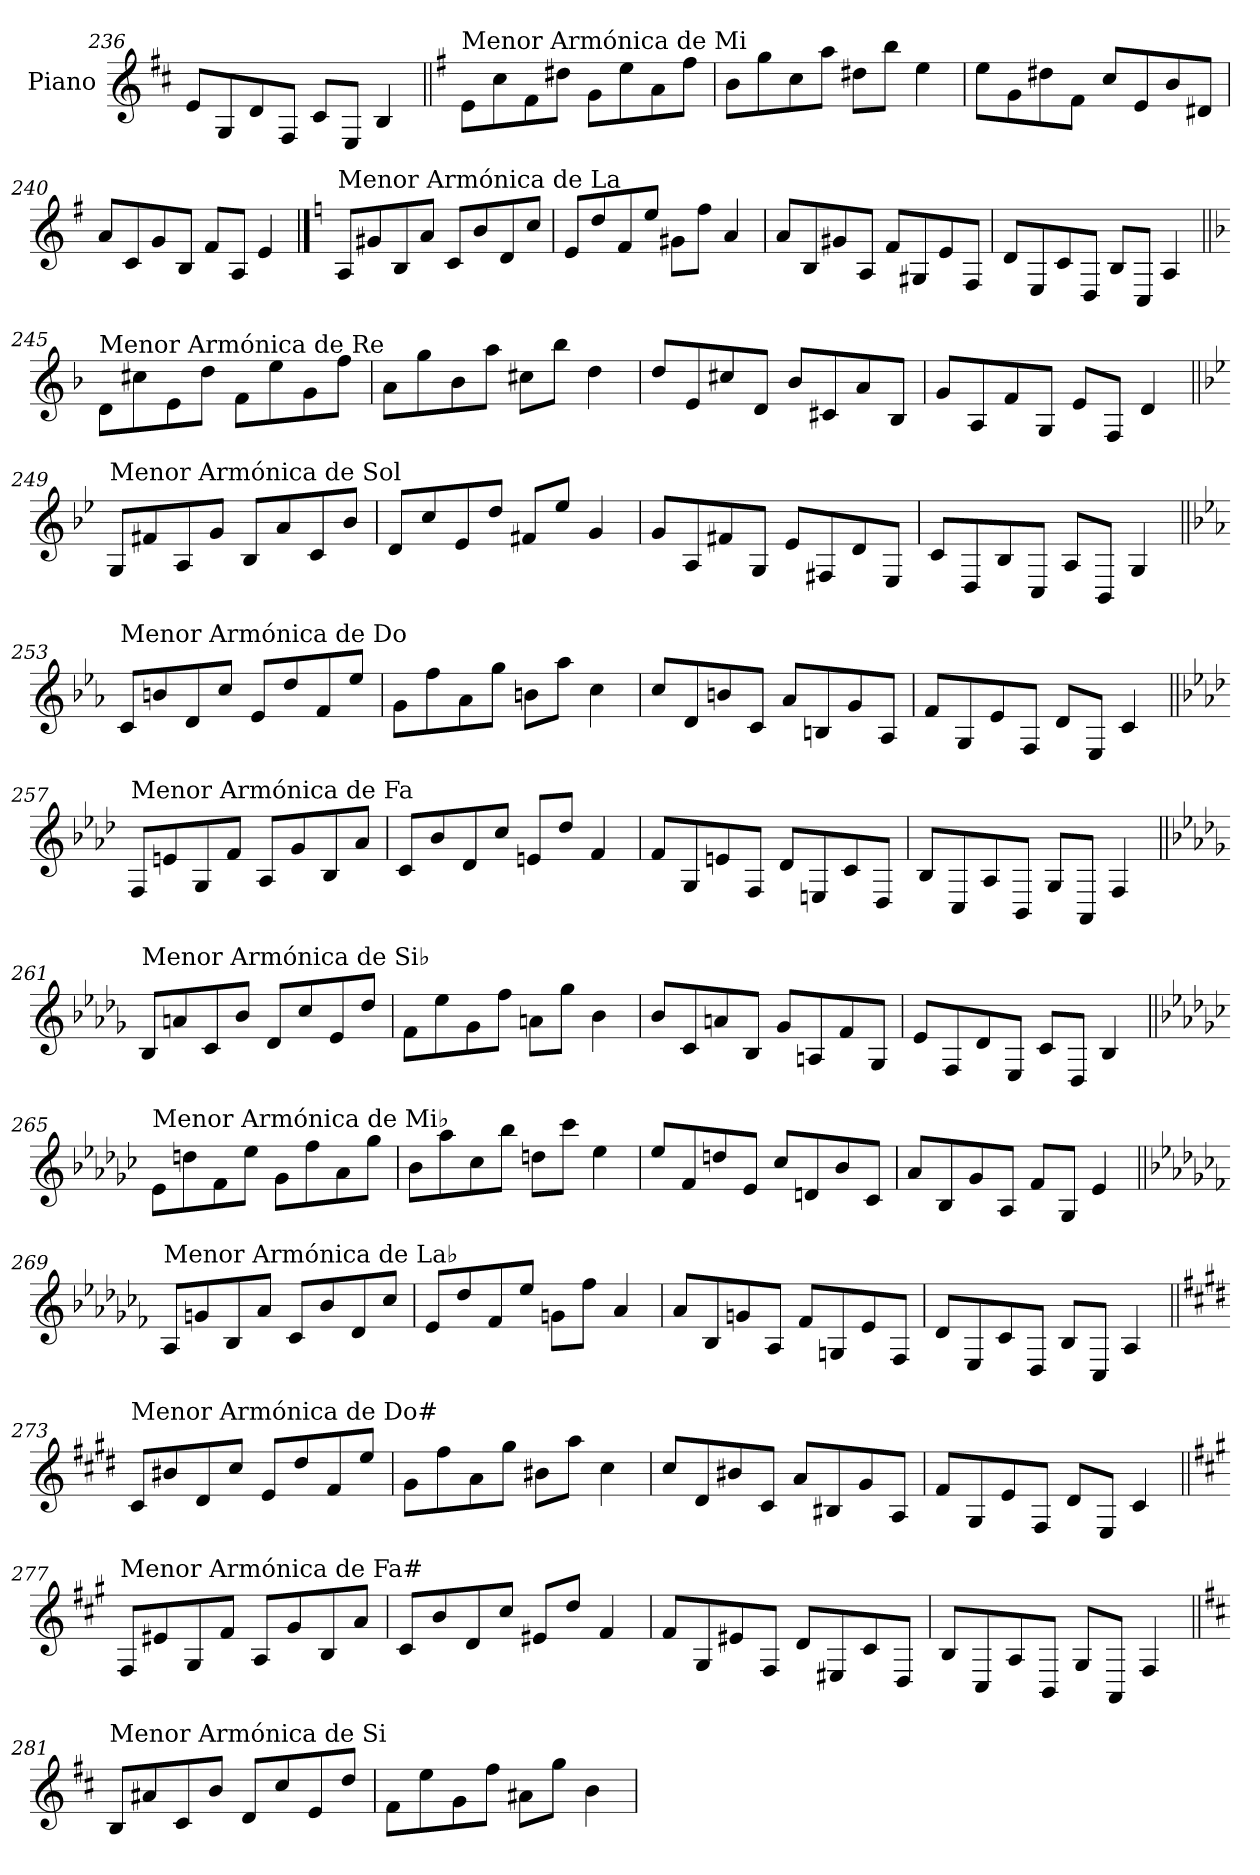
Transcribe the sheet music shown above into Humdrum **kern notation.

**kern
*part1
*staff1
*I"Piano
*I'Pno.
*clefG2
*k[f#c#]
=236
8e/L
8G/
8d/
8F#/J
8c#/L
8E/J
4B/
!!LO:LB:g=z
=237||
*k[f#]
!LO:TX:a:t=Menor Armónica de Mi
8e\L
8cc\
8f#\
8dd#X\J
8g\L
8ee\
8a\
8ff#\J
=238
8b\L
8gg\
8cc\
8aa\J
8dd#X\L
8bb\J
4ee\
=239
8ee\L
8g\
8dd#X\
8f#\J
8cc/L
8e/
8b/
8d#X/J
=240
8a/L
8c/
8g/
8B/J
8f#/L
8A/J
4e/
!!LO:PB:g=z
==241
*k[]
!LO:TX:a:t=Menor Armónica de La
8A/L
8g#X/
8B/
8a/J
8c/L
8b/
8d/
8cc/J
=242
8e/L
8dd/
8f/
8ee/J
8g#X\L
8ff\J
4a/
=243
8a/L
8B/
8g#X/
8A/J
8f/L
8G#X/
8e/
8F/J
=244
8d/L
8E/
8c/
8D/J
8B/L
8C/J
4A/
!!LO:LB:g=z
=245||
*k[b-]
!LO:TX:a:t=Menor Armónica de Re
8d\L
8cc#X\
8e\
8dd\J
8f\L
8ee\
8g\
8ff\J
=246
8a\L
8gg\
8b-\
8aa\J
8cc#X\L
8bb-\J
4dd\
=247
8dd/L
8e/
8cc#X/
8d/J
8b-/L
8c#X/
8a/
8B-/J
=248
8g/L
8A/
8f/
8G/J
8e/L
8F/J
4d/
!!LO:LB:g=z
=249||
*k[b-e-]
!LO:TX:a:t=Menor Armónica de Sol
8G/L
8f#X/
8A/
8g/J
8B-/L
8a/
8c/
8b-/J
=250
8d/L
8cc/
8e-/
8dd/J
8f#X/L
8ee-/J
4g/
=251
8g/L
8A/
8f#X/
8G/J
8e-/L
8F#X/
8d/
8E-/J
=252
8c/L
8D/
8B-/
8C/J
8A/L
8BB-/J
4G/
!!LO:LB:g=z
=253||
*k[b-e-a-]
!LO:TX:a:t=Menor Armónica de Do
8c/L
8bn/
8d/
8cc/J
8e-/L
8dd/
8f/
8ee-/J
=254
8g\L
8ff\
8a-\
8gg\J
8bn\L
8aa-\J
4cc\
=255
8cc/L
8d/
8bn/
8c/J
8a-/L
8Bn/
8g/
8A-/J
=256
8f/L
8G/
8e-/
8F/J
8d/L
8E-/J
4c/
!!LO:LB:g=z
=257||
*k[b-e-a-d-]
!LO:TX:a:t=Menor Armónica de Fa
8F/L
8en/
8G/
8f/J
8A-/L
8g/
8B-/
8a-/J
=258
8c/L
8b-/
8d-/
8cc/J
8en/L
8dd-/J
4f/
=259
8f/L
8G/
8en/
8F/J
8d-/L
8En/
8c/
8D-/J
=260
8B-/L
8C/
8A-/
8BB-/J
8G/L
8AA-/J
4F/
!!LO:LB:g=z
=261||
*k[b-e-a-d-g-]
!LO:TX:a:t=Menor Armónica de Si♭
8B-/L
8an/
8c/
8b-/J
8d-/L
8cc/
8e-/
8dd-/J
=262
8f\L
8ee-\
8g-\
8ff\J
8an\L
8gg-\J
4b-\
=263
8b-/L
8c/
8an/
8B-/J
8g-/L
8An/
8f/
8G-/J
=264
8e-/L
8F/
8d-/
8E-/J
8c/L
8D-/J
4B-/
!!LO:PB:g=z
=265||
*k[b-e-a-d-g-c-]
!LO:TX:a:t=Menor Armónica de Mi♭
8e-\L
8ddn\
8f\
8ee-\J
8g-\L
8ff\
8a-\
8gg-\J
=266
8b-\L
8aa-\
8cc-\
8bb-\J
8ddn\L
8ccc-\J
4ee-\
=267
8ee-/L
8f/
8ddn/
8e-/J
8cc-/L
8dn/
8b-/
8c-/J
=268
8a-/L
8B-/
8g-/
8A-/J
8f/L
8G-/J
4e-/
!!LO:LB:g=z
=269||
*k[b-e-a-d-g-c-f-]
!LO:TX:a:t=Menor Armónica de La♭
8A-/L
8gn/
8B-/
8a-/J
8c-/L
8b-/
8d-/
8cc-/J
=270
8e-/L
8dd-/
8f-/
8ee-/J
8gn\L
8ff-\J
4a-/
=271
8a-/L
8B-/
8gn/
8A-/J
8f-/L
8Gn/
8e-/
8F-/J
=272
8d-/L
8E-/
8c-/
8D-/J
8B-/L
8C-/J
4A-/
!!LO:LB:g=z
=273||
*k[f#c#g#d#]
!LO:TX:a:t=Menor Armónica de Do#
8c#/L
8b#X/
8d#/
8cc#/J
8e/L
8dd#/
8f#/
8ee/J
=274
8g#\L
8ff#\
8a\
8gg#\J
8b#X\L
8aa\J
4cc#\
=275
8cc#/L
8d#/
8b#X/
8c#/J
8a/L
8B#X/
8g#/
8A/J
=276
8f#/L
8G#/
8e/
8F#/J
8d#/L
8E/J
4c#/
!!LO:LB:g=z
=277||
*k[f#c#g#]
!LO:TX:a:t=Menor Armónica de Fa#
8F#/L
8e#X/
8G#/
8f#/J
8A/L
8g#/
8B/
8a/J
=278
8c#/L
8b/
8d/
8cc#/J
8e#X/L
8dd/J
4f#/
=279
8f#/L
8G#/
8e#X/
8F#/J
8d/L
8E#X/
8c#/
8D/J
=280
8B/L
8C#/
8A/
8BB/J
8G#/L
8AA/J
4F#/
!!LO:LB:g=z
=281||
*k[f#c#]
!LO:TX:a:t=Menor Armónica de Si
8B/L
8a#X/
8c#/
8b/J
8d/L
8cc#/
8e/
8dd/J
=282
8f#\L
8ee\
8g\
8ff#\J
8a#X\L
8gg\J
4b\
=
*-
